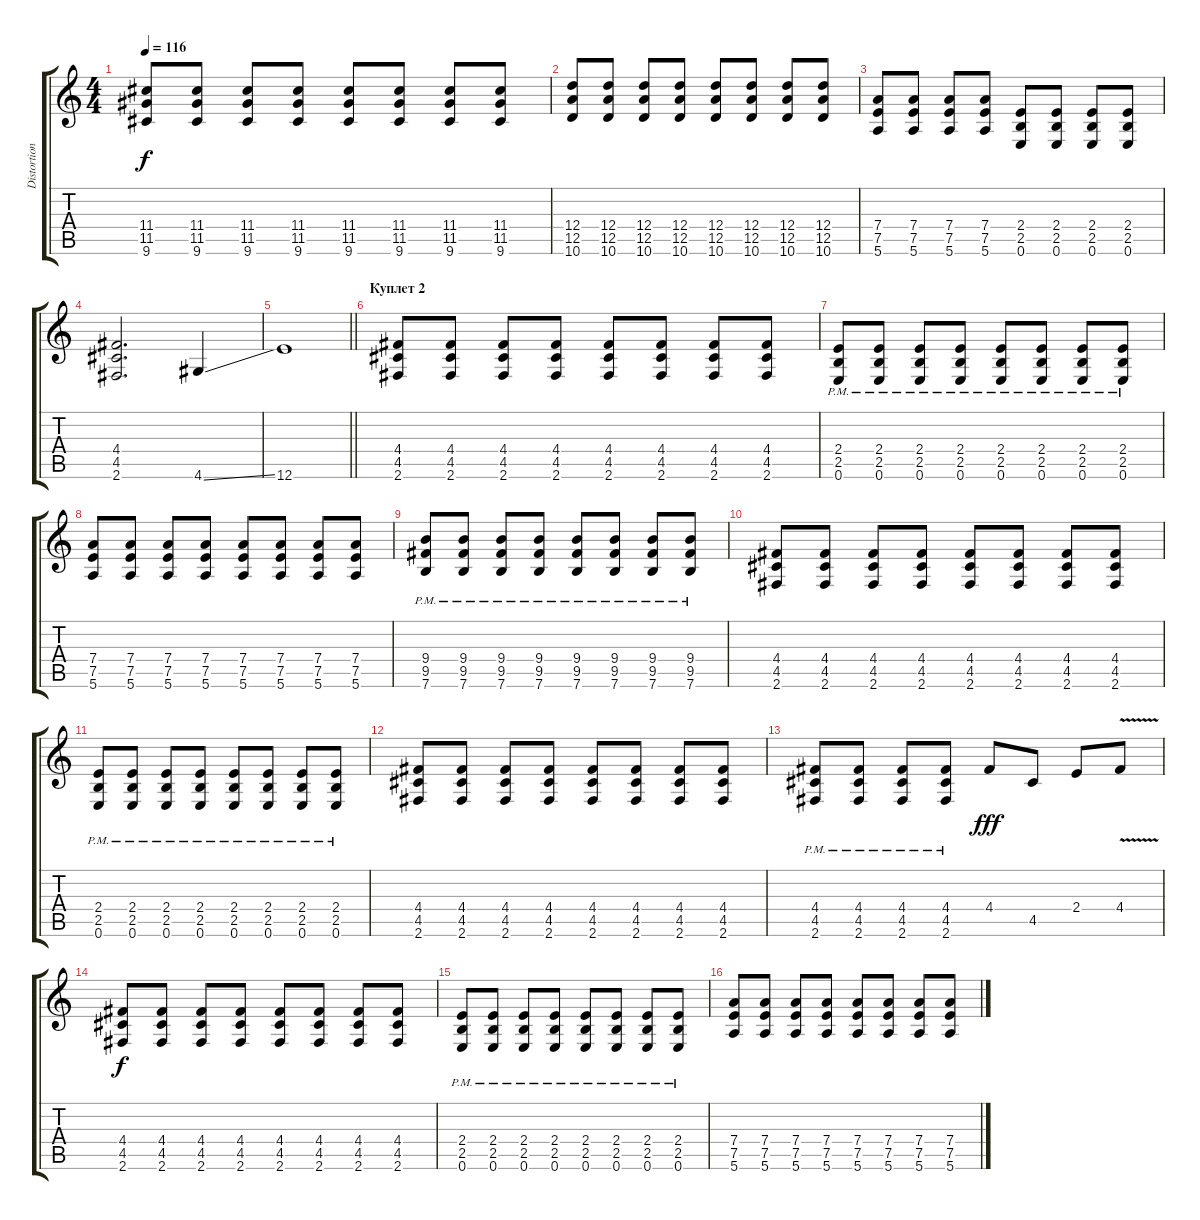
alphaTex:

\track ("Distortion" "Distortion") {instrument distortionguitar}
\staff {score tabs}
\tuning (E4 B3 G3 D3 A2 E2) {hide}
\ts (4 4)
\tempo 116
\clef g2
\ks c
(11.4 11.5 9.6).8{dy f} (11.4 11.5 9.6).8 (11.4 11.5 9.6).8 (11.4 11.5 9.6).8 (11.4 11.5 9.6).8 (11.4 11.5 9.6).8 (11.4 11.5 9.6).8 (11.4 11.5 9.6).8 |
(12.4 12.5 10.6).8 (12.4 12.5 10.6).8 (12.4 12.5 10.6).8 (12.4 12.5 10.6).8 (12.4 12.5 10.6).8 (12.4 12.5 10.6).8 (12.4 12.5 10.6).8 (12.4 12.5 10.6).8 |
(7.4 7.5 5.6).8 (7.4 7.5 5.6).8 (7.4 7.5 5.6).8 (7.4 7.5 5.6).8 (2.4 2.5 0.6).8 (2.4 2.5 0.6).8 (2.4 2.5 0.6).8 (2.4 2.5 0.6).8 |
(4.4 4.5 2.6).2{d} 4.6{ss}.4 |
\barLineRight lightlight
12.6.1 |
\section ("" "Куплет 2")
(4.4 4.5 2.6).8 (4.4 4.5 2.6).8 (4.4 4.5 2.6).8 (4.4 4.5 2.6).8 (4.4 4.5 2.6).8 (4.4 4.5 2.6).8 (4.4 4.5 2.6).8 (4.4 4.5 2.6).8 |
(2.4{pm} 2.5 0.6).8 (2.4{pm} 2.5 0.6).8 (2.4{pm} 2.5 0.6).8 (2.4{pm} 2.5 0.6).8 (2.4{pm} 2.5 0.6).8 (2.4{pm} 2.5 0.6).8 (2.4{pm} 2.5 0.6).8 (2.4{pm} 2.5 0.6).8 |
(7.4 7.5 5.6).8 (7.4 7.5 5.6).8 (7.4 7.5 5.6).8 (7.4 7.5 5.6).8 (7.4 7.5 5.6).8 (7.4 7.5 5.6).8 (7.4 7.5 5.6).8 (7.4 7.5 5.6).8 |
(9.4{pm} 9.5 7.6).8 (9.4{pm} 9.5 7.6).8 (9.4{pm} 9.5 7.6).8 (9.4{pm} 9.5 7.6).8 (9.4{pm} 9.5 7.6).8 (9.4{pm} 9.5 7.6).8 (9.4{pm} 9.5 7.6).8 (9.4{pm} 9.5 7.6).8 |
(4.4 4.5 2.6).8 (4.4 4.5 2.6).8 (4.4 4.5 2.6).8 (4.4 4.5 2.6).8 (4.4 4.5 2.6).8 (4.4 4.5 2.6).8 (4.4 4.5 2.6).8 (4.4 4.5 2.6).8 |
(2.4{pm} 2.5 0.6).8 (2.4{pm} 2.5 0.6).8 (2.4{pm} 2.5 0.6).8 (2.4{pm} 2.5 0.6).8 (2.4{pm} 2.5 0.6).8 (2.4{pm} 2.5 0.6).8 (2.4{pm} 2.5 0.6).8 (2.4{pm} 2.5 0.6).8 |
(4.4 4.5 2.6).8 (4.4 4.5 2.6).8 (4.4 4.5 2.6).8 (4.4 4.5 2.6).8 (4.4 4.5 2.6).8 (4.4 4.5 2.6).8 (4.4 4.5 2.6).8 (4.4 4.5 2.6).8 |
(4.4{pm} 4.5 2.6).8 (4.4{pm} 4.5 2.6).8 (4.4{pm} 4.5 2.6).8 (4.4{pm} 4.5 2.6).8 4.4.8{dy fff} 4.5.8 2.4.8 4.4{v}.8 |
(4.4 4.5 2.6).8{dy f} (4.4 4.5 2.6).8 (4.4 4.5 2.6).8 (4.4 4.5 2.6).8 (4.4 4.5 2.6).8 (4.4 4.5 2.6).8 (4.4 4.5 2.6).8 (4.4 4.5 2.6).8 |
(2.4{pm} 2.5 0.6).8 (2.4{pm} 2.5 0.6).8 (2.4{pm} 2.5 0.6).8 (2.4{pm} 2.5 0.6).8 (2.4{pm} 2.5 0.6).8 (2.4{pm} 2.5 0.6).8 (2.4{pm} 2.5 0.6).8 (2.4{pm} 2.5 0.6).8 |
(7.4 7.5 5.6).8 (7.4 7.5 5.6).8 (7.4 7.5 5.6).8 (7.4 7.5 5.6).8 (7.4 7.5 5.6).8 (7.4 7.5 5.6).8 (7.4 7.5 5.6).8 (7.4 7.5 5.6).8
